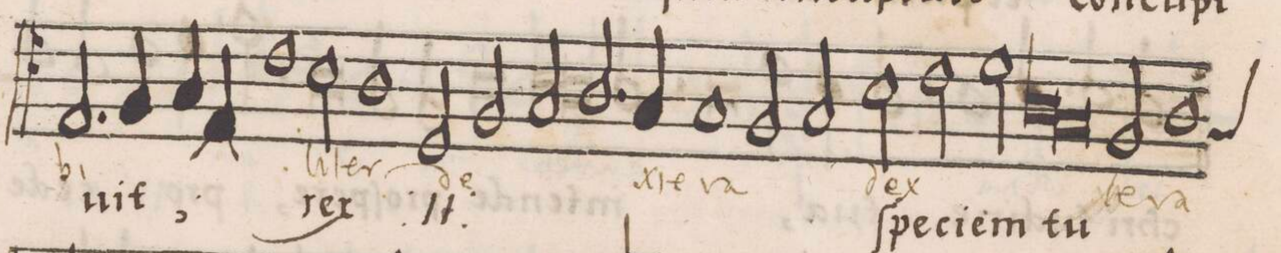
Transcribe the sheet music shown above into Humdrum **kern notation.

**kern	**text	**text
*I"ALTVS	*	*
*clefC4	*	*
*k[]	*	*
*met(c)	*	*
*M2/1	*	*
2.E/	-uit;	-bi-
4F/	.	.
4G/	.	.
4D/	.	.
1c	.	.
=28	=28	=28
2B\	rex	-li-
*	*ij	*
1A	.	-ter
=29	=29	=29
2D/	con-	de-
2F/	.	.
2G/	-cu-	.
2.A/	-pi-	.
=30	=30	=30
4G/	.	-xte-
1G	-uit	-ra
2F/	.	.
=31	=31	=31
2G/	rex	.
*	*Xij	*
2B\	ſpe-	dex-
2c\	-ci-	.
2d\	-em	.
=32	=32	=32
*lig	*	*
1A	tu-	.
1G	.	.
*Xlig	*	*
=33	=33	=33
2F/	.	-te-
*custos:G	*	*
1A	.	-ra
*-	*-	*-
